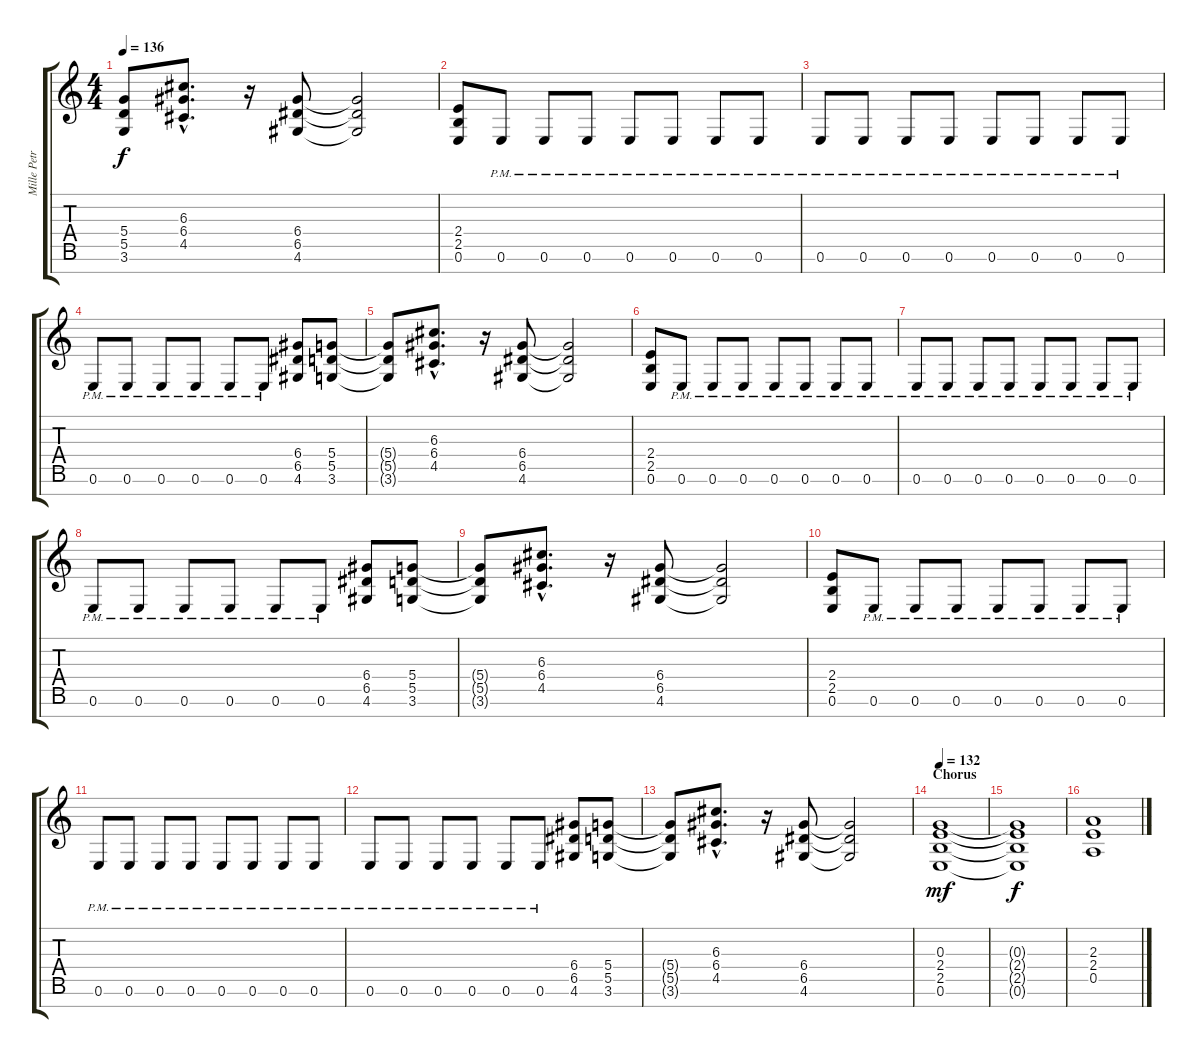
\track ("Mille Petrozza" "Mille Petr") {instrument distortionguitar}
\staff {score tabs}
\tuning (E4 B3 G3 D3 A2 E2 B1) {hide}
\ts (4 4)
\tempo 136
\clef g2
\ks c
(5.4{t} 5.5{t} 3.6{t}).8{dy f} (6.3{hac} 6.4{hac} 4.5{hac}).8{d} r.16 (6.4 6.5 4.6).8 (6.4{t} 6.5{t} 4.6{t}).2 |
(2.4 2.5 0.6).8 0.6{pm}.8 0.6{pm}.8 0.6{pm}.8 0.6{pm}.8 0.6{pm}.8 0.6{pm}.8 0.6{pm}.8 |
0.6{pm}.8 0.6{pm}.8 0.6{pm}.8 0.6{pm}.8 0.6{pm}.8 0.6{pm}.8 0.6{pm}.8 0.6{pm}.8 |
0.6{pm}.8 0.6{pm}.8 0.6{pm}.8 0.6{pm}.8 0.6{pm}.8 0.6{pm}.8 (6.4 6.5 4.6).8 (5.4 5.5 3.6).8 |
(5.4{t} 5.5{t} 3.6{t}).8 (6.3{hac} 6.4{hac} 4.5{hac}).8{d} r.16 (6.4 6.5 4.6).8 (6.4{t} 6.5{t} 4.6{t}).2 |
(2.4 2.5 0.6).8 0.6{pm}.8 0.6{pm}.8 0.6{pm}.8 0.6{pm}.8 0.6{pm}.8 0.6{pm}.8 0.6{pm}.8 |
0.6{pm}.8 0.6{pm}.8 0.6{pm}.8 0.6{pm}.8 0.6{pm}.8 0.6{pm}.8 0.6{pm}.8 0.6{pm}.8 |
0.6{pm}.8 0.6{pm}.8 0.6{pm}.8 0.6{pm}.8 0.6{pm}.8 0.6{pm}.8 (6.4 6.5 4.6).8 (5.4 5.5 3.6).8 |
(5.4{t} 5.5{t} 3.6{t}).8 (6.3{hac} 6.4{hac} 4.5{hac}).8{d} r.16 (6.4 6.5 4.6).8 (6.4{t} 6.5{t} 4.6{t}).2 |
(2.4 2.5 0.6).8 0.6{pm}.8 0.6{pm}.8 0.6{pm}.8 0.6{pm}.8 0.6{pm}.8 0.6{pm}.8 0.6{pm}.8 |
0.6{pm}.8 0.6{pm}.8 0.6{pm}.8 0.6{pm}.8 0.6{pm}.8 0.6{pm}.8 0.6{pm}.8 0.6{pm}.8 |
0.6{pm}.8 0.6{pm}.8 0.6{pm}.8 0.6{pm}.8 0.6{pm}.8 0.6{pm}.8 (6.4 6.5 4.6).8 (5.4 5.5 3.6).8 |
(5.4{t} 5.5{t} 3.6{t}).8 (6.3{hac} 6.4{hac} 4.5{hac}).8{d} r.16 (6.4 6.5 4.6).8 (6.4{t} 6.5{t} 4.6{t}).2 |
\section ("" "Chorus")
\tempo 132
(0.3 2.4 2.5 0.6).1{dy mf} |
(0.3{t} 2.4{t} 2.5{t} 0.6{t}).1{dy f} |
(2.3 2.4 0.5).1
